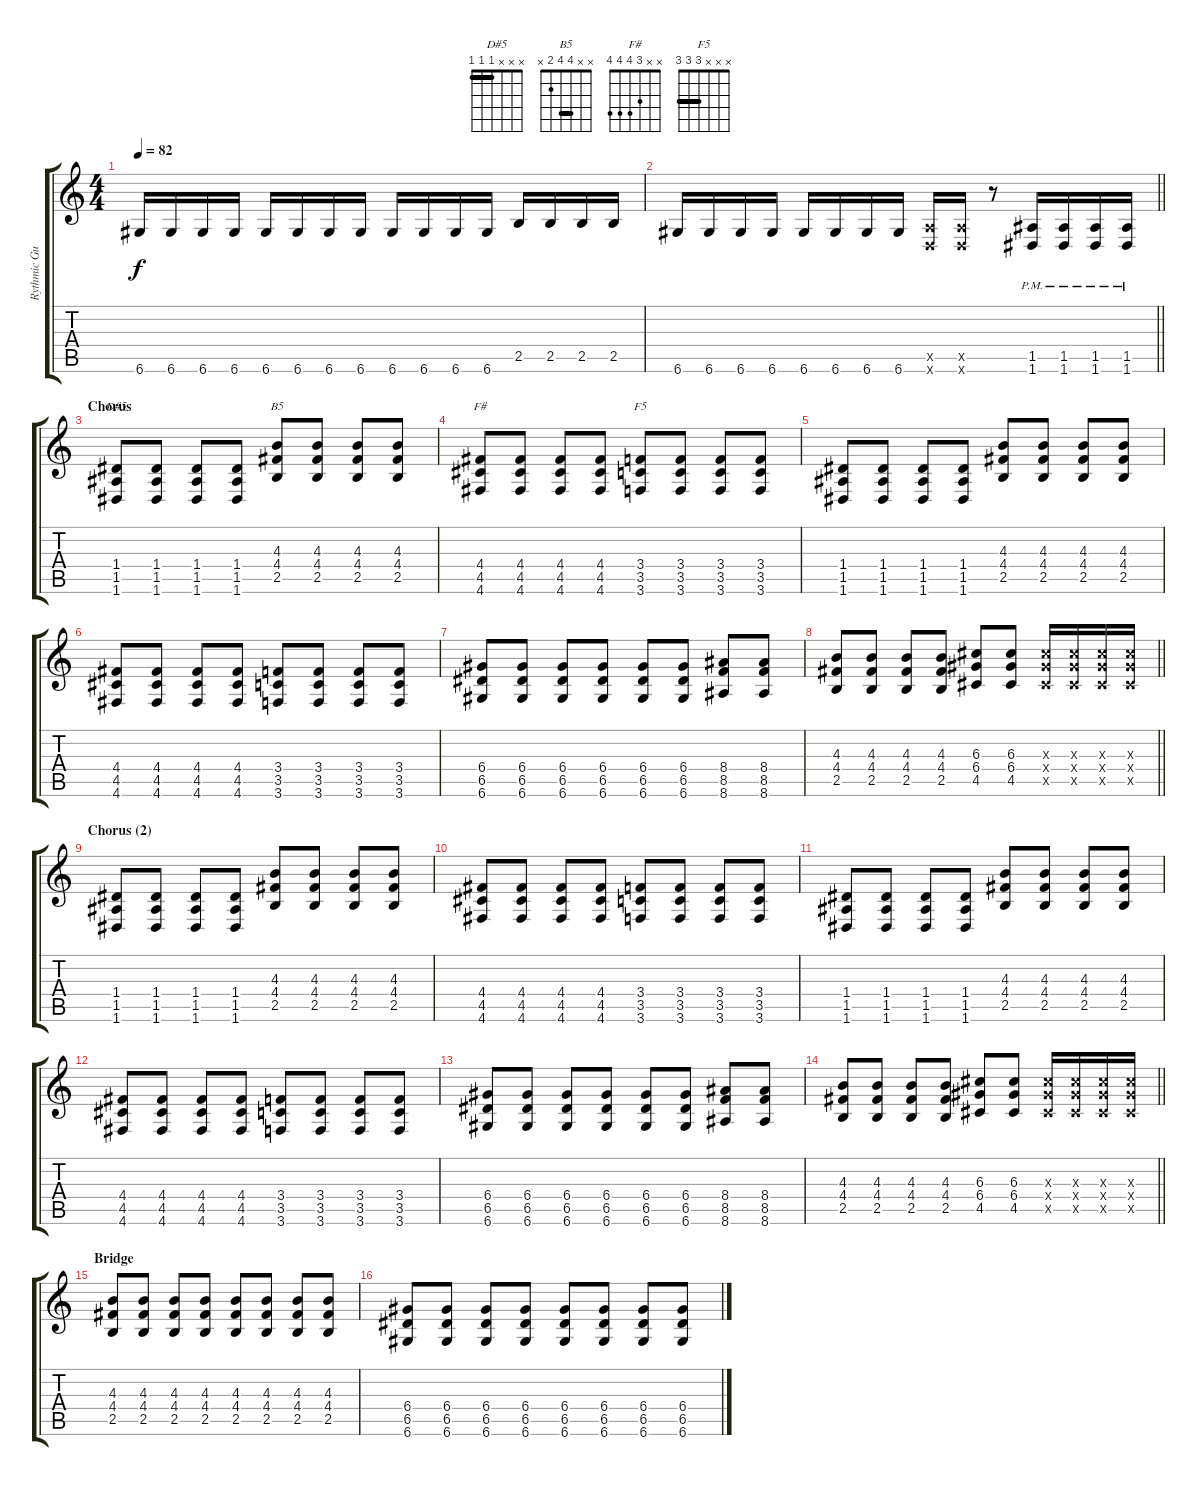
\track ("Rythmic Guitar" "Rythmic Gu") {instrument distortionguitar}
\staff {score tabs}
\tuning (E4 B3 G3 D3 A2 D2) {hide}
\chord ("D#5" x x x 1 1 1) {barre 1}
\chord ("B5" x x 4 4 2 x) {barre 4}
\chord ("F#" x x 3 4 4 4)
\chord ("F5" x x x 3 3 3) {barre 3}
\ts (4 4)
\tempo 82
\clef g2
\ks c
6.6.16{dy f} 6.6.16 6.6.16 6.6.16 6.6.16 6.6.16 6.6.16 6.6.16 6.6.16 6.6.16 6.6.16 6.6.16 2.5.16 2.5.16 2.5.16 2.5.16 |
\barLineRight lightlight
6.6.16 6.6.16 6.6.16 6.6.16 6.6.16 6.6.16 6.6.16 6.6.16 (0.5{x} 0.6{x}).16 (0.5{x} 0.6{x}).16 r.8 (1.5{pm} 1.6{pm}).16 (1.5{pm} 1.6{pm}).16 (1.5{pm} 1.6{pm}).16 (1.5{pm} 1.6{pm}).16 |
\section ("" "Chorus")
(1.4 1.5 1.6).8{ch "D#5"} (1.4 1.5 1.6).8 (1.4 1.5 1.6).8 (1.4 1.5 1.6).8 (4.3 4.4 2.5).8{ch "B5"} (4.3 4.4 2.5).8 (4.3 4.4 2.5).8 (4.3 4.4 2.5).8 |
(4.4 4.5 4.6).8{ch "F#"} (4.4 4.5 4.6).8 (4.4 4.5 4.6).8 (4.4 4.5 4.6).8 (3.4 3.5 3.6).8{ch "F5"} (3.4 3.5 3.6).8 (3.4 3.5 3.6).8 (3.4 3.5 3.6).8 |
(1.4 1.5 1.6).8 (1.4 1.5 1.6).8 (1.4 1.5 1.6).8 (1.4 1.5 1.6).8 (4.3 4.4 2.5).8 (4.3 4.4 2.5).8 (4.3 4.4 2.5).8 (4.3 4.4 2.5).8 |
(4.4 4.5 4.6).8 (4.4 4.5 4.6).8 (4.4 4.5 4.6).8 (4.4 4.5 4.6).8 (3.4 3.5 3.6).8 (3.4 3.5 3.6).8 (3.4 3.5 3.6).8 (3.4 3.5 3.6).8 |
(6.4 6.5 6.6).8 (6.4 6.5 6.6).8 (6.4 6.5 6.6).8 (6.4 6.5 6.6).8 (6.4 6.5 6.6).8 (6.4 6.5 6.6).8 (8.4 8.5 8.6).8 (8.4 8.5 8.6).8 |
\barLineRight lightlight
(4.3 4.4 2.5).8 (4.3 4.4 2.5).8 (4.3 4.4 2.5).8 (4.3 4.4 2.5).8 (6.3 6.4 4.5).8 (6.3 6.4 4.5).8 (6.3{x} 6.4{x} 4.5{x}).16 (6.3{x} 6.4{x} 4.5{x}).16 (6.3{x} 6.4{x} 4.5{x}).16 (6.3{x} 6.4{x} 4.5{x}).16 |
\section ("" "Chorus (2)")
(1.4 1.5 1.6).8 (1.4 1.5 1.6).8 (1.4 1.5 1.6).8 (1.4 1.5 1.6).8 (4.3 4.4 2.5).8 (4.3 4.4 2.5).8 (4.3 4.4 2.5).8 (4.3 4.4 2.5).8 |
(4.4 4.5 4.6).8 (4.4 4.5 4.6).8 (4.4 4.5 4.6).8 (4.4 4.5 4.6).8 (3.4 3.5 3.6).8 (3.4 3.5 3.6).8 (3.4 3.5 3.6).8 (3.4 3.5 3.6).8 |
(1.4 1.5 1.6).8 (1.4 1.5 1.6).8 (1.4 1.5 1.6).8 (1.4 1.5 1.6).8 (4.3 4.4 2.5).8 (4.3 4.4 2.5).8 (4.3 4.4 2.5).8 (4.3 4.4 2.5).8 |
(4.4 4.5 4.6).8 (4.4 4.5 4.6).8 (4.4 4.5 4.6).8 (4.4 4.5 4.6).8 (3.4 3.5 3.6).8 (3.4 3.5 3.6).8 (3.4 3.5 3.6).8 (3.4 3.5 3.6).8 |
(6.4 6.5 6.6).8 (6.4 6.5 6.6).8 (6.4 6.5 6.6).8 (6.4 6.5 6.6).8 (6.4 6.5 6.6).8 (6.4 6.5 6.6).8 (8.4 8.5 8.6).8 (8.4 8.5 8.6).8 |
\barLineRight lightlight
(4.3 4.4 2.5).8 (4.3 4.4 2.5).8 (4.3 4.4 2.5).8 (4.3 4.4 2.5).8 (6.3 6.4 4.5).8 (6.3 6.4 4.5).8 (6.3{x} 6.4{x} 4.5{x}).16 (6.3{x} 6.4{x} 4.5{x}).16 (6.3{x} 6.4{x} 4.5{x}).16 (6.3{x} 6.4{x} 4.5{x}).16 |
\section ("" "Bridge")
(4.3 4.4 2.5).8 (4.3 4.4 2.5).8 (4.3 4.4 2.5).8 (4.3 4.4 2.5).8 (4.3 4.4 2.5).8 (4.3 4.4 2.5).8 (4.3 4.4 2.5).8 (4.3 4.4 2.5).8 |
(6.4 6.5 6.6).8 (6.4 6.5 6.6).8 (6.4 6.5 6.6).8 (6.4 6.5 6.6).8 (6.4 6.5 6.6).8 (6.4 6.5 6.6).8 (6.4 6.5 6.6).8 (6.4 6.5 6.6).8
